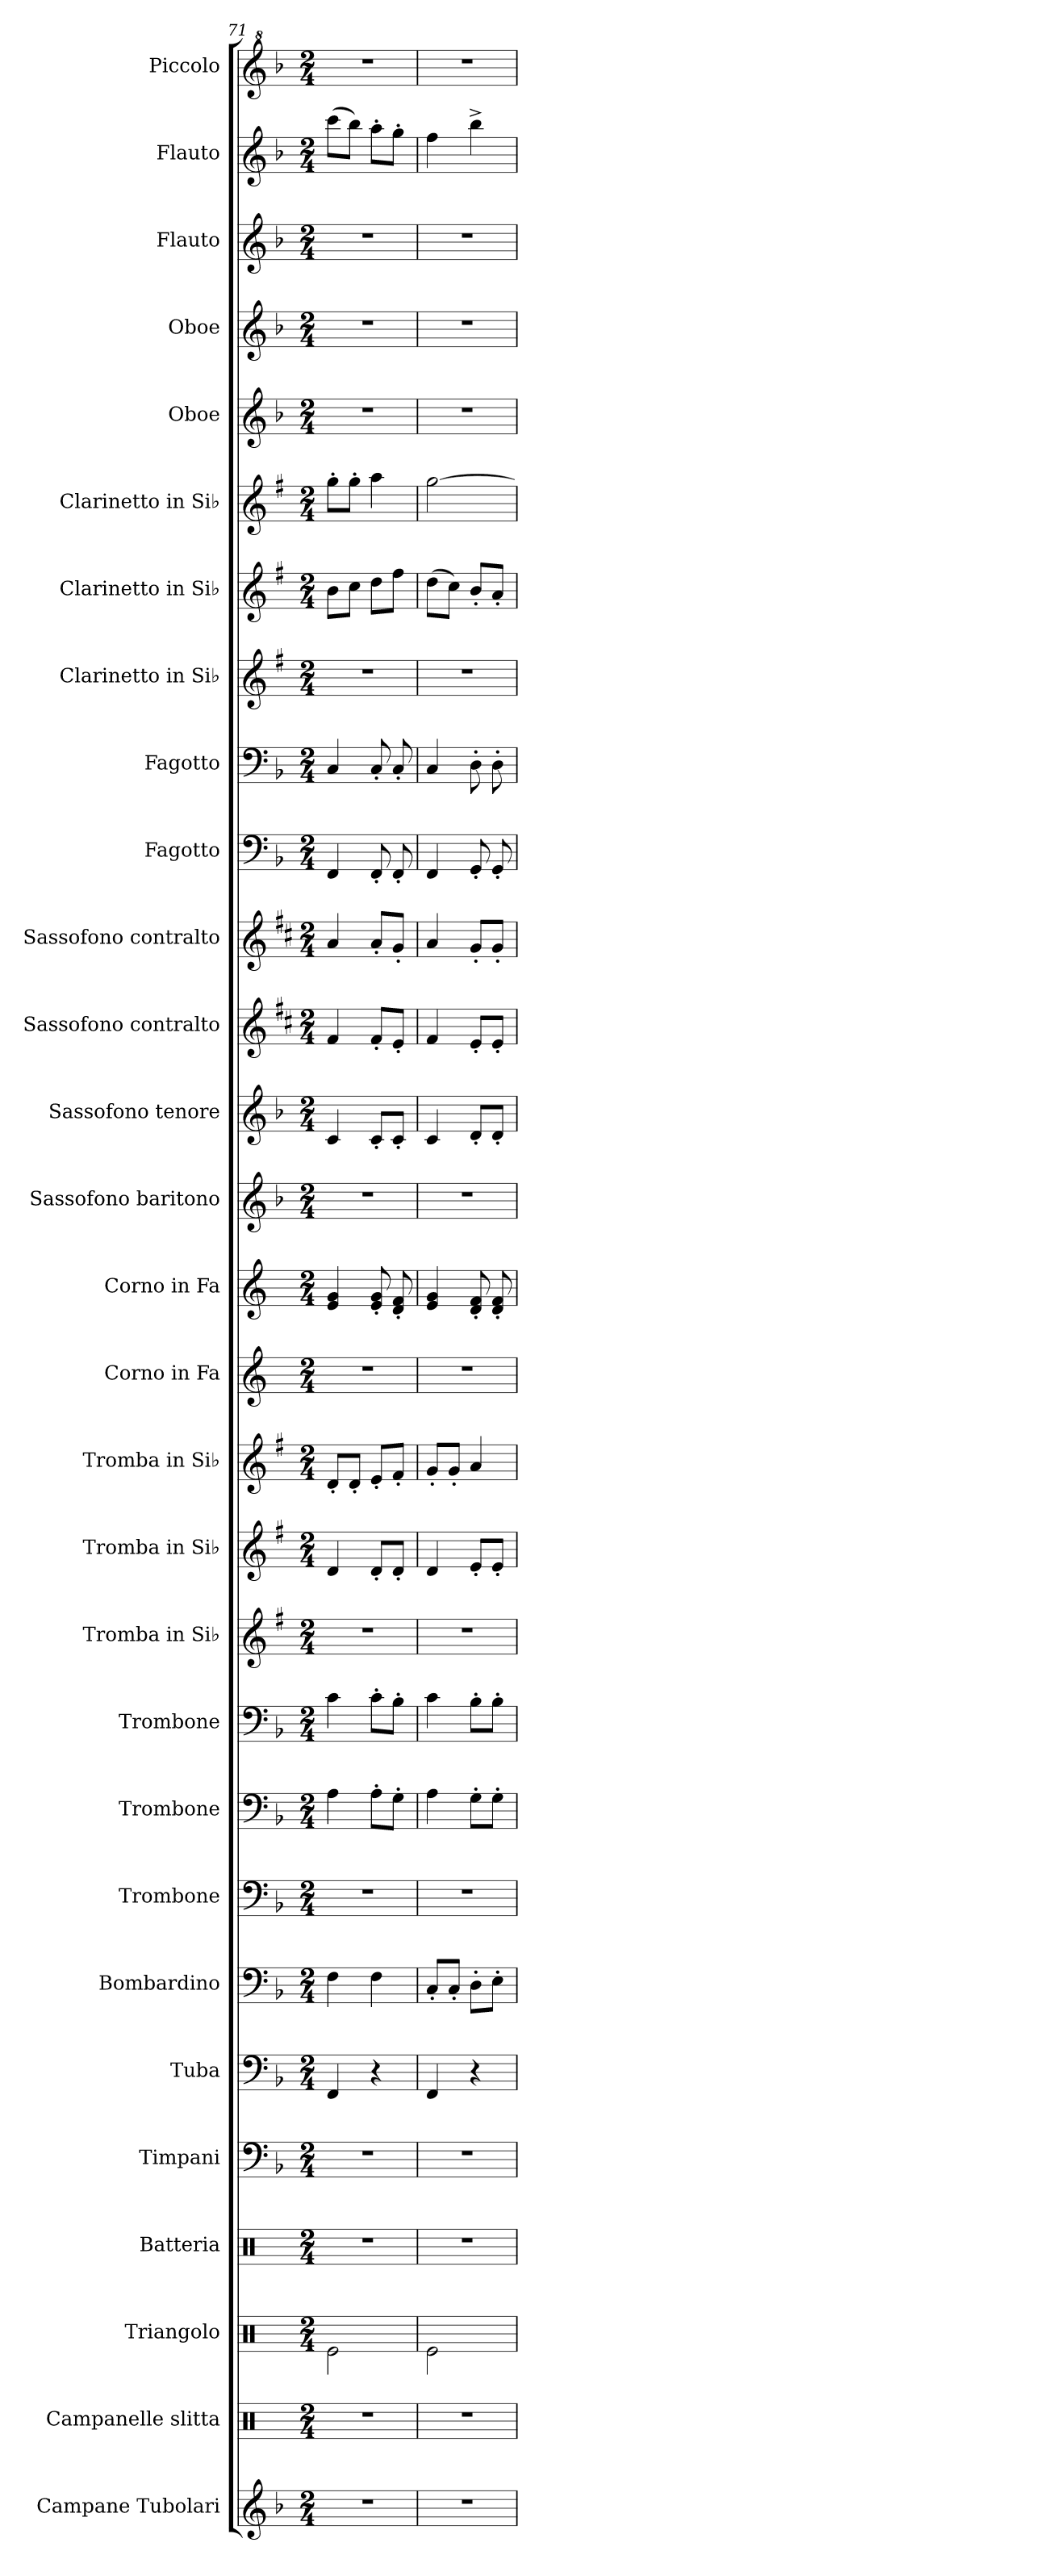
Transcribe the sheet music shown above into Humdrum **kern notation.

**kern	**kern	**kern	**kern	**kern	**kern	**kern	**kern	**kern	**kern	**kern	**kern	**kern	**kern	**kern	**kern	**kern	**kern	**kern	**kern	**kern	**kern	**kern	**kern	**kern	**kern	**kern	**kern	**kern
*part29	*part28	*part27	*part26	*part25	*part24	*part23	*part22	*part21	*part20	*part19	*part18	*part17	*part16	*part15	*part14	*part13	*part12	*part11	*part10	*part9	*part8	*part7	*part6	*part5	*part4	*part3	*part2	*part1
*staff29	*staff28	*staff27	*staff26	*staff25	*staff24	*staff23	*staff22	*staff21	*staff20	*staff19	*staff18	*staff17	*staff16	*staff15	*staff14	*staff13	*staff12	*staff11	*staff10	*staff9	*staff8	*staff7	*staff6	*staff5	*staff4	*staff3	*staff2	*staff1
*I"Campane Tubolari	*I"Campanelle slitta	*I"Triangolo	*I"Batteria	*I"Timpani	*I"Tuba	*I"Bombardino	*I"Trombone	*I"Trombone	*I"Trombone	*I"Tromba in Si♭	*I"Tromba in Si♭	*I"Tromba in Si♭	*I"Corno in Fa	*I"Corno in Fa	*I"Sassofono baritono	*I"Sassofono tenore	*I"Sassofono contralto	*I"Sassofono contralto	*I"Fagotto	*I"Fagotto	*I"Clarinetto in Si♭	*I"Clarinetto in Si♭	*I"Clarinetto in Si♭	*I"Oboe	*I"Oboe	*I"Flauto	*I"Flauto	*I"Piccolo
*I'Camp. tb.	*	*I'Triang.	*I'Batt.	*I'Timp.	*I'Tba.	*	*I'Tbn.	*I'Tbn.	*I'Tbn.	*I'Tr. Si♭	*I'Tr. Si♭	*I'Tr. Si♭	*I'Cor. Fa	*I'Cor. Fa	*	*	*	*	*I'Fag.	*I'Fag.	*I'Cl. Si♭	*I'Cl. Si♭	*I'Cl. Si♭	*I'Ob.	*I'Ob.	*I'Fl.	*I'Fl.	*
*clefG2	*clefX	*clefX	*clefX	*clefF4	*clefF4	*clefF4	*clefF4	*clefF4	*clefF4	*clefG2	*clefG2	*clefG2	*clefG2	*clefG2	*clefG2	*clefG2	*clefG2	*clefG2	*clefF4	*clefF4	*clefG2	*clefG2	*clefG2	*clefG2	*clefG2	*clefG2	*clefG2	*clefG^2
*	*	*	*	*	*	*	*	*	*	*ITrd1c2	*ITrd1c2	*ITrd1c2	*ITrd4c7	*ITrd4c7	*ITrd12c21	*ITrd8c14	*ITrd5c9	*ITrd5c9	*	*	*ITrd1c2	*ITrd1c2	*ITrd1c2	*	*	*	*	*ITrd-7c-12
*k[b-]	*k[]	*k[]	*k[]	*k[b-]	*k[b-]	*k[b-]	*k[b-]	*k[b-]	*k[b-]	*k[b-]	*k[b-]	*k[b-]	*k[b-]	*k[b-]	*k[b-]	*k[b-]	*k[b-]	*k[b-]	*k[b-]	*k[b-]	*k[b-]	*k[b-]	*k[b-]	*k[b-]	*k[b-]	*k[b-]	*k[b-]	*k[b-]
*M2/4	*M2/4	*M2/4	*M2/4	*M2/4	*M2/4	*M2/4	*M2/4	*M2/4	*M2/4	*M2/4	*M2/4	*M2/4	*M2/4	*M2/4	*M2/4	*M2/4	*M2/4	*M2/4	*M2/4	*M2/4	*M2/4	*M2/4	*M2/4	*M2/4	*M2/4	*M2/4	*M2/4	*M2/4
=71	=71	=71	=71	=71	=71	=71	=71	=71	=71	=71	=71	=71	=71	=71	=71	=71	=71	=71	=71	=71	=71	=71	=71	=71	=71	=71	=71	=71
2r	2r	2Re\	2r	2r	4FF/	4F\	2r	4A\	4c\	2r	4c/	8c'/L	2r	4A/ 4c/	2r	4C/	4A/	4c/	4FF/	4C/	2r	8a\L	8ff'\L	2r	2r	2r	(8ccc\L	2r
.	.	.	.	.	.	.	.	.	.	.	.	8c'/J	.	.	.	.	.	.	.	.	.	8b-\J	8ff'\J	.	.	.	8bb-\J)	.
.	.	.	.	.	4r	4F\	.	8A'\L	8c'\L	.	8c'/L	8d'/L	.	8A/' 8c/'	.	8C'/L	8A'/L	8c'/L	8FF'/	8C'/	.	8cc\L	4gg\	.	.	.	8aa'\L	.
.	.	.	.	.	.	.	.	8G'\J	8B-'\J	.	8c'/J	8e'/J	.	8G/' 8B-/'	.	8C'/J	8G'/J	8B-'/J	8FF'/	8C'/	.	8ee\J	.	.	.	.	8gg'\J	.
=72	=72	=72	=72	=72	=72	=72	=72	=72	=72	=72	=72	=72	=72	=72	=72	=72	=72	=72	=72	=72	=72	=72	=72	=72	=72	=72	=72	=72
2r	2r	2Re\	2r	2r	4FF/	8C'/L	2r	4A\	4c\	2r	4c/	8f'/L	2r	4A/ 4c/	2r	4C/	4A/	4c/	4FF/	4C/	2r	(8cc\L	[2ff\	2r	2r	2r	4ff\	2r
.	.	.	.	.	.	8C'/J	.	.	.	.	.	8f'/J	.	.	.	.	.	.	.	.	.	8b-\J)	.	.	.	.	.	.
.	.	.	.	.	4r	8D'\L	.	8G'\L	8B-'\L	.	8d'/L	4g/	.	8G/' 8B-/'	.	8D'/L	8G'/L	8B-'/L	8GG'/	8D'\	.	8a'/L	.	.	.	.	4bb-^\	.
.	.	.	.	.	.	8E'\J	.	8G'\J	8B-'\J	.	8d'/J	.	.	8G/' 8B-/'	.	8D'/J	8G'/J	8B-'/J	8GG'/	8D'\	.	8g'/J	.	.	.	.	.	.
=	=	=	=	=	=	=	=	=	=	=	=	=	=	=	=	=	=	=	=	=	=	=	=	=	=	=	=	=
*-	*-	*-	*-	*-	*-	*-	*-	*-	*-	*-	*-	*-	*-	*-	*-	*-	*-	*-	*-	*-	*-	*-	*-	*-	*-	*-	*-	*-
